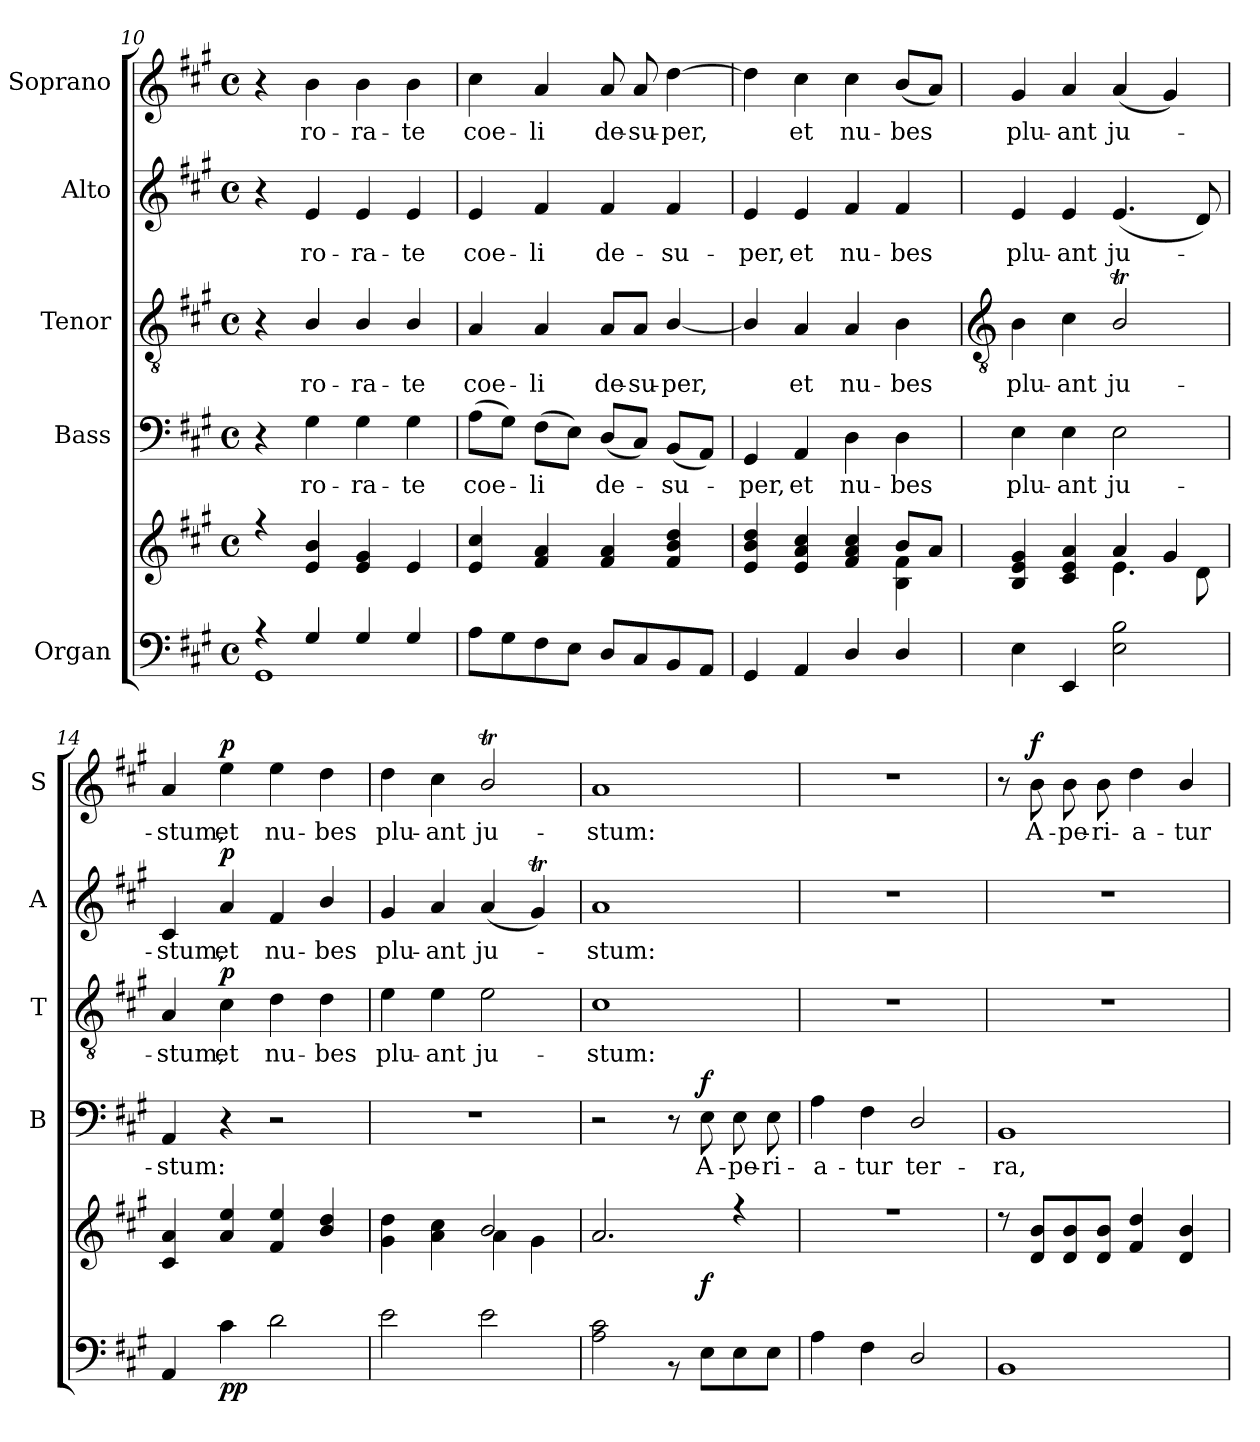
**kern	**kern	**dynam	**kern	**text	**dynam	**kern	**text	**dynam	**kern	**text	**dynam	**kern	**text	**dynam
*part5	*part5	*part5	*part4	*part4	*part4	*part3	*part3	*part3	*part2	*part2	*part2	*part1	*part1	*part1
*staff6	*staff5	*staff5/6	*staff4	*staff4	*staff4	*staff3	*staff3	*staff3	*staff2	*staff2	*staff2	*staff1	*staff1	*staff1
*I"Organ	*	*	*I"Bass	*	*	*I"Tenor	*	*	*I"Alto	*	*	*I"Soprano	*	*
*	*	*	*I'B	*	*	*I'T	*	*	*I'A	*	*	*I'S	*	*
*clefF4	*clefG2	*	*clefF4	*	*	*clefGv2	*	*	*clefG2	*	*	*clefG2	*	*
*k[f#c#g#]	*k[f#c#g#]	*	*k[f#c#g#]	*	*	*k[f#c#g#]	*	*	*k[f#c#g#]	*	*	*k[f#c#g#]	*	*
*A:	*A:	*	*A:	*	*	*A:	*	*	*A:	*	*	*A:	*	*
*M4/4	*M4/4	*	*M4/4	*	*	*M4/4	*	*	*M4/4	*	*	*M4/4	*	*
*met(c)	*met(c)	*	*met(c)	*	*	*met(c)	*	*	*met(c)	*	*	*met(c)	*	*
=10	=10	=10	=10	=10	=10	=10	=10	=10	=10	=10	=10	=10	=10	=10
*^	*^	*	*	*	*	*	*	*	*	*	*	*	*	*
4r	1GG#\	4r	1ryy	.	4r	.	.	4r	.	.	4r	.	.	4r	.	.
!	!	!	!	!	!	!LO:LY:b	!	!	!LO:LY:b	!	!	!LO:LY:b	!	!	!LO:LY:b	!
4G#/	.	4e 4b	.	.	4G#	ro-	.	4B/	ro-	.	4e	ro-	.	4b	ro-	.
!	!	!	!	!	!	!LO:LY:b	!	!	!LO:LY:b	!	!	!LO:LY:b	!	!	!LO:LY:b	!
4G#/	.	4e 4g#	.	.	4G#	-ra-	.	4B/	-ra-	.	4e	-ra-	.	4b	-ra-	.
!	!	!	!	!	!	!LO:LY:b	!	!	!LO:LY:b	!	!	!LO:LY:b	!	!	!LO:LY:b	!
4G#/	.	4e	.	.	4G#	-te	.	4B/	-te	.	4e	-te	.	4b	-te	.
=11	=11	=11	=11	=11	=11	=11	=11	=11	=11	=11	=11	=11	=11	=11	=11	=11
!	!	!	!	!	!	!LO:LY:b	!	!	!LO:LY:b	!	!	!LO:LY:b	!	!	!LO:LY:b	!
8A\L	1ryy	4e 4cc#	1ryy	.	(>8AL	coe-	.	4A	coe-	.	4e	coe-	.	4cc#	coe-	.
8G#\	.	.	.	.	8G#J)	.	.	.	.	.	.	.	.	.	.	.
!	!	!	!	!	!	!LO:LY:b	!	!	!LO:LY:b	!	!	!LO:LY:b	!	!	!LO:LY:b	!
8F#\	.	4f# 4a	.	.	(>8F#L	li	.	4A	-li	.	4f#	-li	.	4a	-li	.
8E\J	.	.	.	.	8EJ)	.	.	.	.	.	.	.	.	.	.	.
!	!	!	!	!	!	!LO:LY:b	!	!	!LO:LY:b	!	!	!LO:LY:b	!	!	!LO:LY:b	!
8D/L	.	4f# 4a	.	.	(<8DL	de-	.	8A/L	de-	.	4f#	de-	.	8a	de-	.
!	!	!	!	!	!	!	!	!	!LO:LY:b	!	!	!	!	!	!LO:LY:b	!
8C#/	.	.	.	.	8C#J)	.	.	8A/J	-su-	.	.	.	.	8a	-su-	.
!	!	!	!	!	!	!LO:LY:b	!	!	!LO:LY:b	!	!	!LO:LY:b	!	!	!LO:LY:b	!
8BB/	.	4f# 4b 4dd	.	.	(<8BBL	su-	.	[4B/	-per,	.	4f#	-su-	.	[4dd	-per,	.
8AA/J	.	.	.	.	8AAJ)	.	.	.	.	.	.	.	.	.	.	.
=12	=12	=12	=12	=12	=12	=12	=12	=12	=12	=12	=12	=12	=12	=12	=12	=12
*	*	*	*^	*	*	*	*	*	*	*	*	*	*	*	*	*
!	!	!	!	!	!	!	!LO:LY:b	!	!	!	!	!	!LO:LY:b	!	!	!	!
4GG#/	2ryy	4e 4b 4dd	1ryy	2.ryy	.	4GG#	per,	.	4B/]	.	.	4e	-per,	.	4dd]	.	.
!	!	!	!	!	!	!	!LO:LY:b	!	!	!LO:LY:b	!	!	!LO:LY:b	!	!	!LO:LY:b	!
4AA/	.	4e 4a 4cc#	.	.	.	4AA	et	.	4A	et	.	4e	et	.	4cc#	et	.
!	!	!	!	!	!	!	!LO:LY:b	!	!	!LO:LY:b	!	!	!LO:LY:b	!	!	!LO:LY:b	!
4D/	4ryy	4f# 4a 4cc#	.	.	.	4D	nu-	.	4A	nu-	.	4f#	nu-	.	4cc#	nu-	.
!	!	!	!	!	!	!	!LO:LY:b	!	!	!LO:LY:b	!	!	!LO:LY:b	!	!	!LO:LY:b	!
4D/	4ryy	8bL	.	4B\ 4f#\	.	4D	-bes	.	4B	-bes	.	4f#	-bes	.	(<8bL	-bes	.
.	.	8aJ	.	.	.	.	.	.	.	.	.	.	.	.	8aJ)	.	.
*	*	*v	*v	*v	*	*	*	*	*	*	*	*	*	*	*	*	*
!!LO:LB:g=z
=13	=13	=13	=13	=13	=13	=13	=13	=13	=13	=13	=13	=13	=13	=13	=13
*	*	*	*	*	*	*	*clefGv2	*	*	*	*	*	*	*	*
*	*	*^	*	*	*	*	*	*	*	*	*	*	*	*	*
!	!	!	!	!	!	!LO:LY:b	!	!	!LO:LY:b	!	!	!LO:LY:b	!	!	!LO:LY:b	!
1ryy	4E\	4B 4e 4g#	2ryy	.	4E	plu-	.	4B	plu-	.	4e	plu-	.	4g#	plu-	.
!	!	!	!	!	!	!LO:LY:b	!	!	!LO:LY:b	!	!	!LO:LY:b	!	!	!LO:LY:b	!
.	4EE/	4c# 4e 4a	.	.	4E	-ant	.	4c#	-ant	.	4e	-ant	.	4a	-ant	.
!	!	!	!	!LO:DY:b=2	!	!LO:LY:b	!	!	!LO:LY:b	!	!	!LO:LY:b	!	!	!LO:LY:b	!
!	!	!	!	!LO:DY:n=1:b	!	!	!	!	!	!	!	!	!	!	!	!
.	2E\ 2B\	4a	4.e\	mf mf	2E	ju-	.	2BT/	ju-	.	(<4.e	ju-	.	(<4a	ju-	.
.	.	4g#	.	.	.	.	.	.	.	.	.	.	.	4g#)	.	.
.	.	.	8d\	.	.	.	.	.	.	.	8d)	.	.	.	.	.
=14	=14	=14	=14	=14	=14	=14	=14	=14	=14	=14	=14	=14	=14	=14	=14	=14
!	!	!	!	!	!	!LO:LY:b	!	!	!LO:LY:b	!	!	!LO:LY:b	!	!	!LO:LY:b	!
1ryy	4AA/	4c# 4a	1ryy	.	4AA	-stum:	.	4A	-stum,	.	4c#	stum,	.	4a	stum,	.
!	!	!	!	!LO:DY:b=2	!	!	!	!	!LO:LY:b	!	!	!LO:LY:b	!	!	!LO:LY:b	!
!	!	!	!	!LO:DY:n=1:b	!	!	!	!	!	!LO:DY:b	!	!	!LO:DY:b	!	!	!LO:DY:b
.	4c#\	4a 4ee	.	p p	4r	.	.	4c#	et	p	4a	et	p	4ee	et	p
!	!	!	!	!	!	!	!	!	!LO:LY:b	!	!	!LO:LY:b	!	!	!LO:LY:b	!
.	2d\	4f# 4ee	.	.	2r	.	.	4d	nu-	.	4f#	nu-	.	4ee	nu-	.
!	!	!	!	!	!	!	!	!	!LO:LY:b	!	!	!LO:LY:b	!	!	!LO:LY:b	!
.	.	4b 4dd	.	.	.	.	.	4d	-bes	.	4b/	-bes	.	4dd	-bes	.
=15	=15	=15	=15	=15	=15	=15	=15	=15	=15	=15	=15	=15	=15	=15	=15	=15
!	!	!	!	!	!	!	!	!	!LO:LY:b	!	!	!LO:LY:b	!	!	!LO:LY:b	!
1ryy	2e\	4g# 4dd	2ryy	.	1r	.	.	4e	plu-	.	4g#	plu-	.	4dd	plu-	.
!	!	!	!	!	!	!	!	!	!LO:LY:b	!	!	!LO:LY:b	!	!	!LO:LY:b	!
.	.	4a 4cc#	.	.	.	.	.	4e	-ant	.	4a	-ant	.	4cc#	-ant	.
!	!	!	!	!	!	!	!	!	!LO:LY:b	!	!	!LO:LY:b	!	!	!LO:LY:b	!
.	2e\	2b/	4a\	.	.	.	.	2e	ju-	.	(<4a	ju-	.	2bT/	ju-	.
.	.	.	4g#\	.	.	.	.	.	.	.	4g#t)	.	.	.	.	.
=16	=16	=16	=16	=16	=16	=16	=16	=16	=16	=16	=16	=16	=16	=16	=16	=16
!	!	!	!	!	!	!	!	!	!LO:LY:b	!	!	!LO:LY:b	!	!	!LO:LY:b	!
1ryy	2A\ 2c#\	2.a	1ryy	.	2r	.	.	1c#	-stum:	.	1a	stum:	.	1a	-stum:	.
.	8r	.	.	.	8r	.	.	.	.	.	.	.	.	.	.	.
!	!	!	!	!LO:DY:a=2	!	!LO:LY:b	!LO:DY:b	!	!	!	!	!	!	!	!	!
.	8E\L	.	.	f	8E	A-	f	.	.	.	.	.	.	.	.	.
!	!	!	!	!	!	!LO:LY:b	!	!	!	!	!	!	!	!	!	!
.	8E\	4r	.	.	8E	-pe-	.	.	.	.	.	.	.	.	.	.
!	!	!	!	!	!	!LO:LY:b	!	!	!	!	!	!	!	!	!	!
.	8E\J	.	.	.	8E	-ri-	.	.	.	.	.	.	.	.	.	.
=17	=17	=17	=17	=17	=17	=17	=17	=17	=17	=17	=17	=17	=17	=17	=17	=17
!	!	!	!	!	!	!LO:LY:b	!	!	!	!	!	!	!	!	!	!
1ryy	4A\	1r	1ryy	.	4A	-a-	.	1r	.	.	1r	.	.	1r	.	.
!	!	!	!	!	!	!LO:LY:b	!	!	!	!	!	!	!	!	!	!
.	4F#\	.	.	.	4F#	-tur	.	.	.	.	.	.	.	.	.	.
!	!	!	!	!	!	!LO:LY:b	!	!	!	!	!	!	!	!	!	!
.	2D/	.	.	.	2D/	ter-	.	.	.	.	.	.	.	.	.	.
=18	=18	=18	=18	=18	=18	=18	=18	=18	=18	=18	=18	=18	=18	=18	=18	=18
!	!	!	!	!	!	!LO:LY:b	!	!	!	!	!	!	!	!	!	!
1ryy	1BB\	8r	1ryy	.	1BB	-ra,	.	1r	.	.	1r	.	.	8r	.	.
!	!	!	!	!	!	!	!	!	!	!	!	!	!	!	!LO:LY:b	!LO:DY:b
.	.	8d 8bL	.	.	.	.	.	.	.	.	.	.	.	8b	A-	f
!	!	!	!	!	!	!	!	!	!	!	!	!	!	!	!LO:LY:b	!
.	.	8d 8b	.	.	.	.	.	.	.	.	.	.	.	8b	-pe-	.
!	!	!	!	!	!	!	!	!	!	!	!	!	!	!	!LO:LY:b	!
.	.	8d 8bJ	.	.	.	.	.	.	.	.	.	.	.	8b	-ri-	.
!	!	!	!	!	!	!	!	!	!	!	!	!	!	!	!LO:LY:b	!
.	.	4f# 4dd	.	.	.	.	.	.	.	.	.	.	.	4dd	-a-	.
!	!	!	!	!	!	!	!	!	!	!	!	!	!	!	!LO:LY:b	!
.	.	4d 4b	.	.	.	.	.	.	.	.	.	.	.	4b/	-tur	.
*v	*v	*	*	*	*	*	*	*	*	*	*	*	*	*	*	*
*	*v	*v	*	*	*	*	*	*	*	*	*	*	*	*	*
=	=	=	=	=	=	=	=	=	=	=	=	=	=	=
*-	*-	*-	*-	*-	*-	*-	*-	*-	*-	*-	*-	*-	*-	*-
